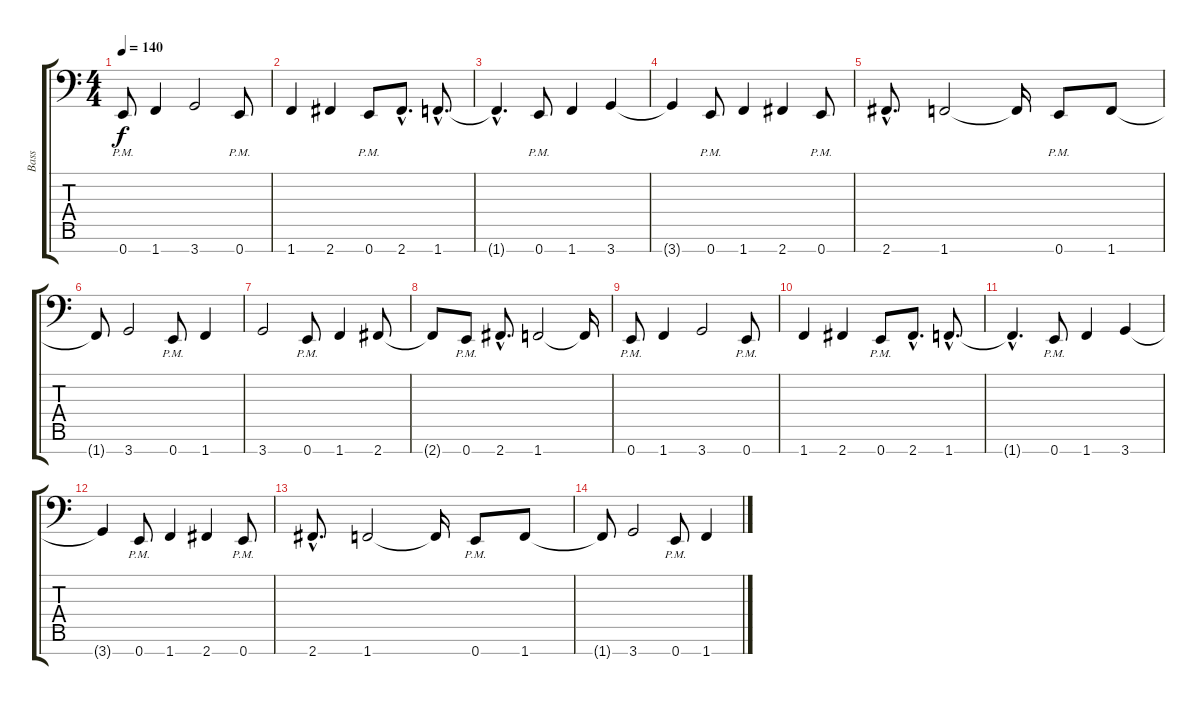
\track ("Bass" "Bass") {instrument electricbasspick}
\staff {score tabs}
\tuning (B3 G3 D3 A2 E2 B1 E1) {hide}
\ts (4 4)
\tempo 140
\clef f4
\ks c
0.7{pm}.8{dy f volume 14} 1.7.4 3.7.2 0.7{pm}.8 |
1.7.4{volume 13} 2.7.4 0.7{pm}.8 2.7{hac}.8{d} 1.7{hac}.8{d} |
1.7{hac t}.4{d volume 12} 0.7{pm}.8 1.7.4 3.7.4 |
3.7{t}.4{volume 11} 0.7{pm}.8 1.7.4 2.7.4 0.7{pm}.8 |
2.7{hac}.8{d volume 10} 1.7.2 1.7{t}.16 0.7{pm}.8 1.7.8 |
1.7{t}.8{volume 9} 3.7.2 0.7{pm}.8 1.7.4 |
3.7.2{volume 8} 0.7{pm}.8 1.7.4 2.7.8 |
2.7{t}.8{volume 7} 0.7{pm}.8 2.7{hac}.8{d} 1.7.2 1.7{t}.16 |
0.7{pm}.8{volume 6} 1.7.4 3.7.2 0.7{pm}.8 |
1.7.4{volume 5} 2.7.4 0.7{pm}.8 2.7{hac}.8{d} 1.7{hac}.8{d} |
1.7{hac t}.4{d volume 4} 0.7{pm}.8 1.7.4 3.7.4 |
3.7{t}.4{volume 3} 0.7{pm}.8 1.7.4 2.7.4 0.7{pm}.8 |
2.7{hac}.8{d volume 2} 1.7.2 1.7{t}.16 0.7{pm}.8 1.7.8 |
1.7{t}.8{volume 1} 3.7.2 0.7{pm}.8 1.7.4
